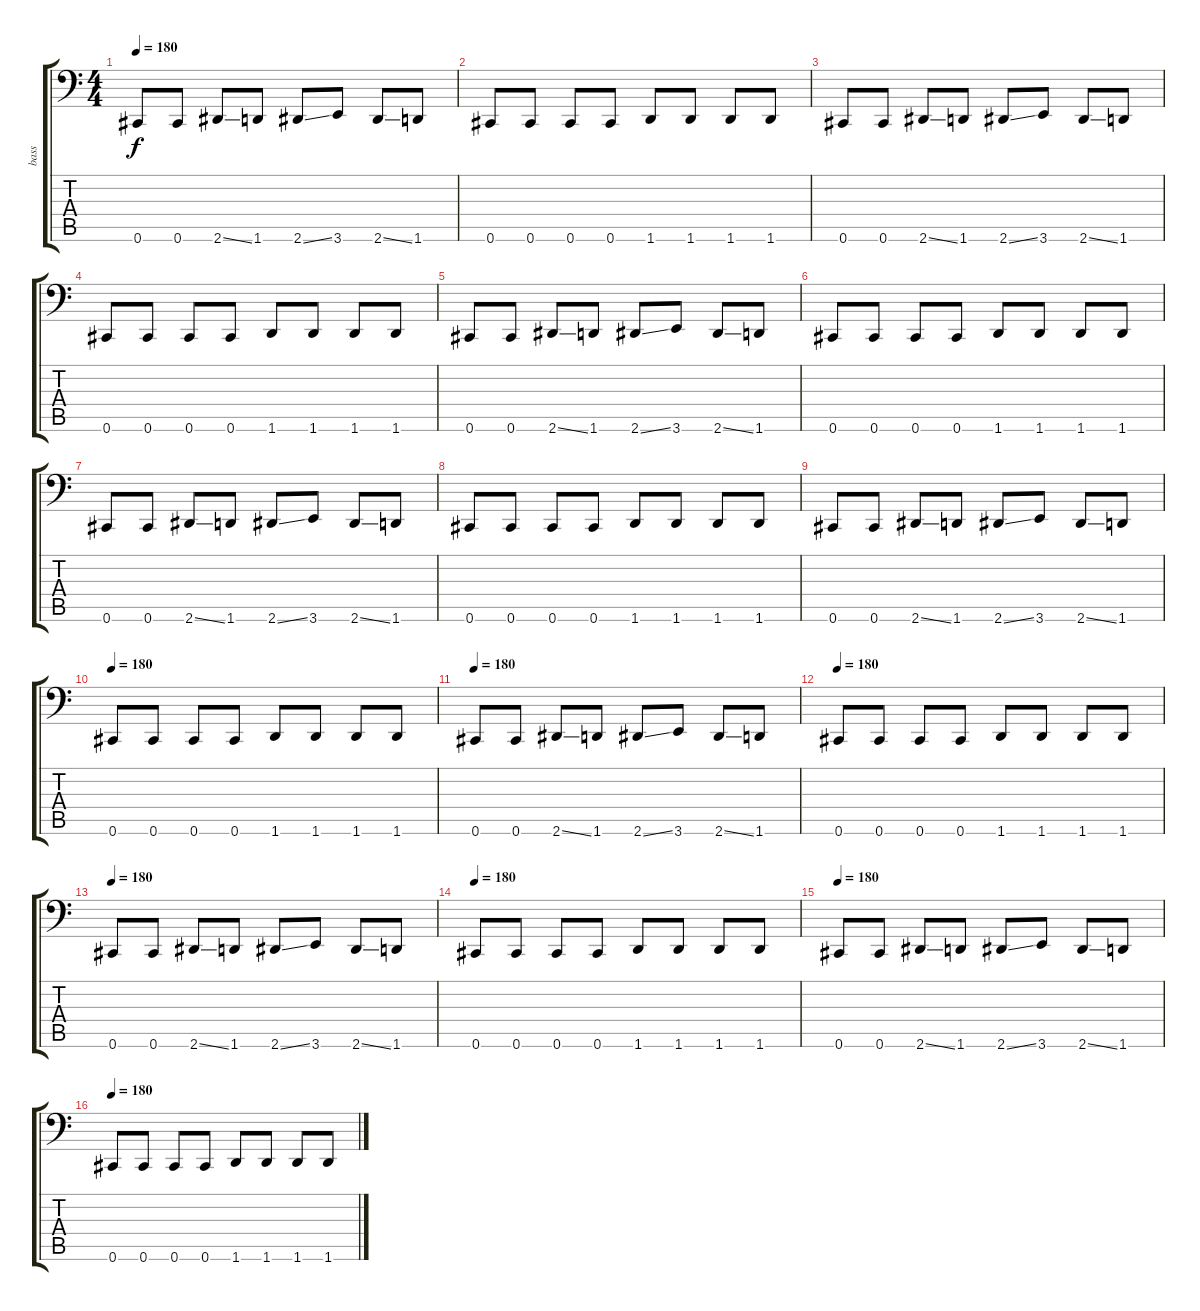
\track ("bass" "bass") {instrument electricbasspick}
\staff {score tabs}
\tuning (Db3 Ab2 E2 B1 Gb1 Db1) {hide}
\ts (4 4)
\tempo 180
\clef f4
\ks c
0.6.8{dy f} 0.6.8 2.6{ss}.8 1.6.8 2.6{ss}.8 3.6.8 2.6{ss}.8 1.6.8 |
0.6.8 0.6.8 0.6.8 0.6.8 1.6.8 1.6.8 1.6.8 1.6.8 |
0.6.8 0.6.8 2.6{ss}.8 1.6.8 2.6{ss}.8 3.6.8 2.6{ss}.8 1.6.8 |
0.6.8 0.6.8 0.6.8 0.6.8 1.6.8 1.6.8 1.6.8 1.6.8 |
0.6.8 0.6.8 2.6{ss}.8 1.6.8 2.6{ss}.8 3.6.8 2.6{ss}.8 1.6.8 |
0.6.8 0.6.8 0.6.8 0.6.8 1.6.8 1.6.8 1.6.8 1.6.8 |
0.6.8 0.6.8 2.6{ss}.8 1.6.8 2.6{ss}.8 3.6.8 2.6{ss}.8 1.6.8 |
0.6.8 0.6.8 0.6.8 0.6.8 1.6.8 1.6.8 1.6.8 1.6.8 |
0.6.8 0.6.8 2.6{ss}.8 1.6.8 2.6{ss}.8 3.6.8 2.6{ss}.8 1.6.8 |
\tempo 180
0.6.8 0.6.8 0.6.8 0.6.8 1.6.8 1.6.8 1.6.8 1.6.8 |
\tempo 180
0.6.8 0.6.8 2.6{ss}.8 1.6.8 2.6{ss}.8 3.6.8 2.6{ss}.8 1.6.8 |
\tempo 180
0.6.8 0.6.8 0.6.8 0.6.8 1.6.8 1.6.8 1.6.8 1.6.8 |
\tempo 180
0.6.8 0.6.8 2.6{ss}.8 1.6.8 2.6{ss}.8 3.6.8 2.6{ss}.8 1.6.8 |
\tempo 180
0.6.8 0.6.8 0.6.8 0.6.8 1.6.8 1.6.8 1.6.8 1.6.8 |
\tempo 180
0.6.8 0.6.8 2.6{ss}.8 1.6.8 2.6{ss}.8 3.6.8 2.6{ss}.8 1.6.8 |
\tempo 180
0.6.8 0.6.8 0.6.8 0.6.8 1.6.8 1.6.8 1.6.8 1.6.8
